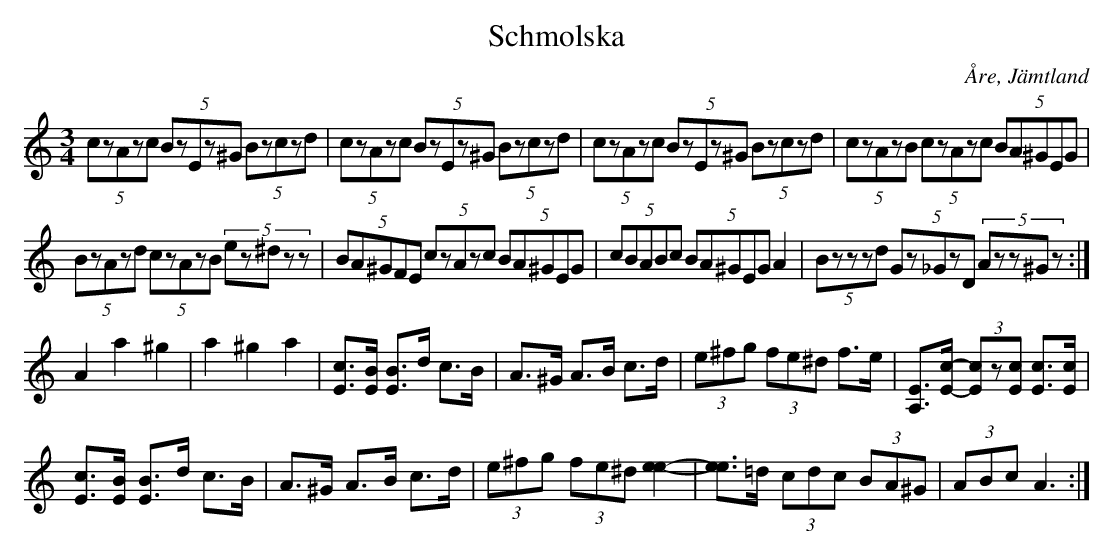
X:1
T:Schmolska
O:Åre, Jämtland
M:3/4
L:1/8
K:Am
(5:2 czAzc (5:2Bz-Ez^G (5:2Bzczd| (5:2 czAzc (5:2Bz-Ez^G (5:2Bzczd| (5:2 czAzc (5:2Bz-Ez^G (5:2Bzczd|  (5:2czAzB (5:2czAzc (5:2BA^GEG|
 (5:2BzAzd (5:2czAzB (5:2ez^dzz|  (5:2BA^GFE (5:2czAzc (5:2BA^GEG|  (5:2cBABc (5:2BA^GEG  A2|  (5:2Bzzzd (5:2Gz_GzD (5:2Azz^Gz  :|
A2 a2 ^g2|a2 ^g2 a2| [cE]>[BE] [BE]>d c>B | A>^G A>B c>d | (3e^fg (3fe^d f>e | [EA,]>[c-E-] (3[cE]z[cE] [cE]>[cE] |
[cE]>[BE] [BE]>d c>B | A>^G A>B c>d | (3e^fg (3fe^d [e2-e2-] | [ee]>=d (3cdc (3BA^G | (3ABc A3 :|]
